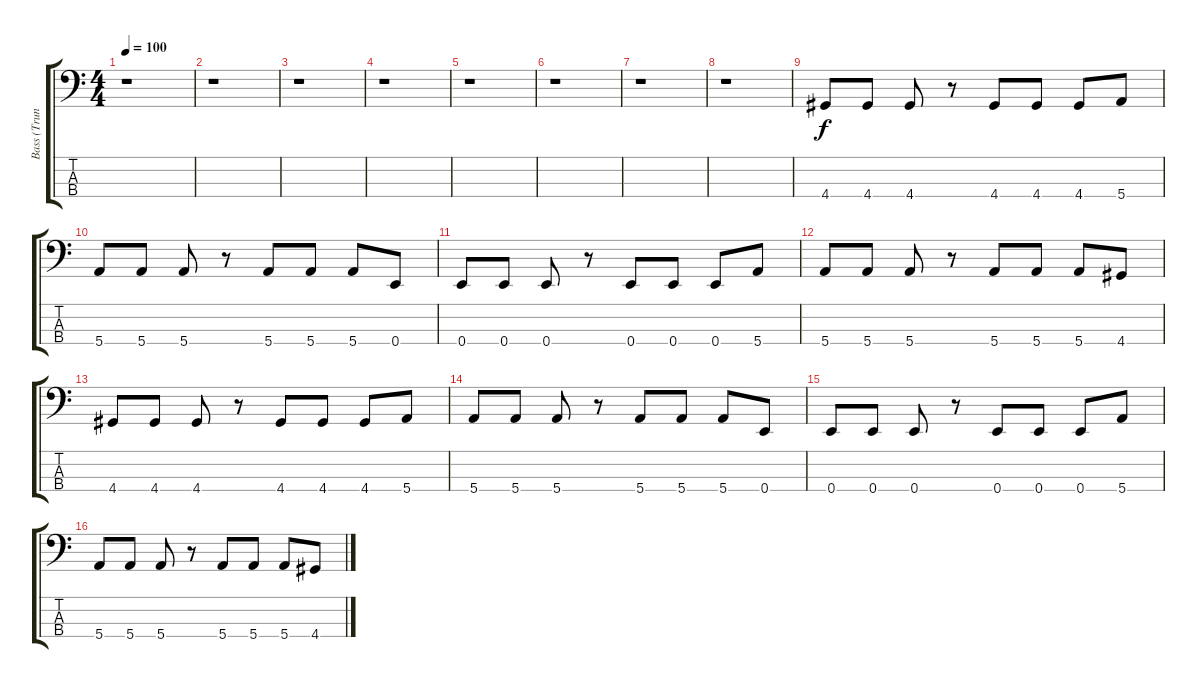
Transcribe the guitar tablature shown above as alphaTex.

\track ("Bass (Trung do)" "Bass (Trun") {instrument electricbassfinger}
\staff {score tabs}
\tuning (G2 D2 A1 E1) {hide}
\ts (4 4)
\tempo 100
\clef f4
\ks c
r.1{dy f instrument electricbassfinger} |
r.1 |
r.1 |
r.1 |
r.1 |
r.1 |
r.1 |
r.1 |
4.4.8 4.4.8 4.4.8 r.8 4.4.8 4.4.8 4.4.8 5.4.8 |
5.4.8 5.4.8 5.4.8 r.8 5.4.8 5.4.8 5.4.8 0.4.8 |
0.4.8 0.4.8 0.4.8 r.8 0.4.8 0.4.8 0.4.8 5.4.8 |
5.4.8 5.4.8 5.4.8 r.8 5.4.8 5.4.8 5.4.8 4.4.8 |
4.4.8 4.4.8 4.4.8 r.8 4.4.8 4.4.8 4.4.8 5.4.8 |
5.4.8 5.4.8 5.4.8 r.8 5.4.8 5.4.8 5.4.8 0.4.8 |
0.4.8 0.4.8 0.4.8 r.8 0.4.8 0.4.8 0.4.8 5.4.8 |
5.4.8 5.4.8 5.4.8 r.8 5.4.8 5.4.8 5.4.8 4.4.8
